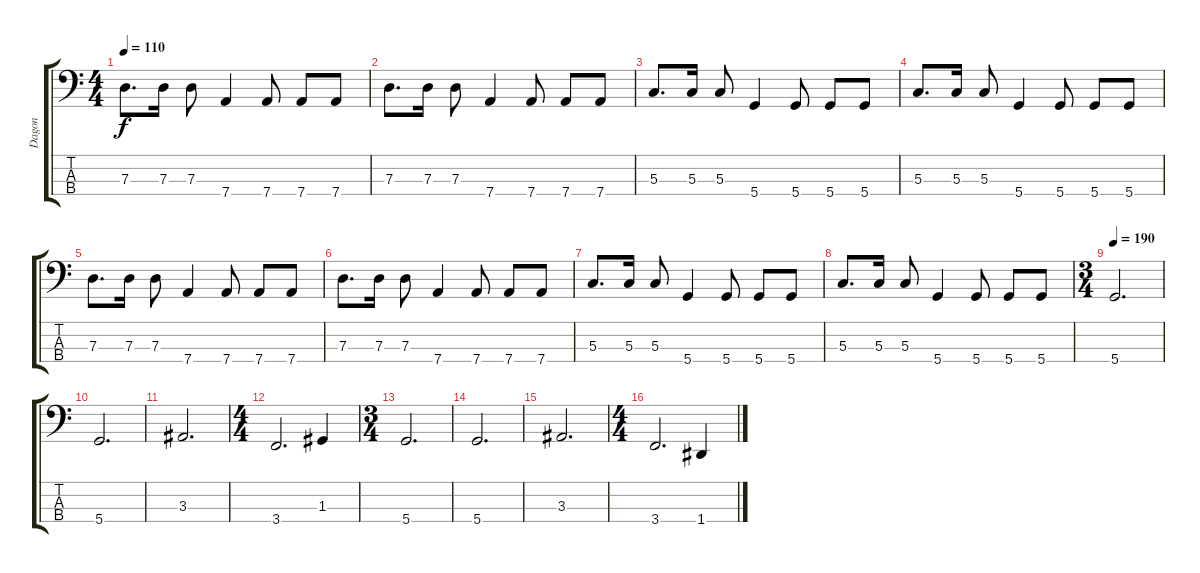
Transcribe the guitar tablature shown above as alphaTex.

\track ("Dagon" "Dagon") {instrument electricbasspick}
\staff {score tabs}
\tuning (F2 C2 G1 D1) {hide}
\ts (4 4)
\tempo 110
\clef f4
\ks c
7.3.8{d dy f} 7.3.16 7.3.8 7.4.4 7.4.8 7.4.8 7.4.8 |
7.3.8{d} 7.3.16 7.3.8 7.4.4 7.4.8 7.4.8 7.4.8 |
5.3.8{d} 5.3.16 5.3.8 5.4.4 5.4.8 5.4.8 5.4.8 |
5.3.8{d} 5.3.16 5.3.8 5.4.4 5.4.8 5.4.8 5.4.8 |
7.3.8{d} 7.3.16 7.3.8 7.4.4 7.4.8 7.4.8 7.4.8 |
7.3.8{d} 7.3.16 7.3.8 7.4.4 7.4.8 7.4.8 7.4.8 |
5.3.8{d} 5.3.16 5.3.8 5.4.4 5.4.8 5.4.8 5.4.8 |
5.3.8{d} 5.3.16 5.3.8 5.4.4 5.4.8 5.4.8 5.4.8 |
\ts (3 4)
\tempo 190
5.4.2{d} |
5.4.2{d} |
3.3.2{d} |
\ts (4 4)
3.4.2{d} 1.3.4 |
\ts (3 4)
5.4.2{d} |
5.4.2{d} |
3.3.2{d} |
\ts (4 4)
3.4.2{d} 1.4.4
